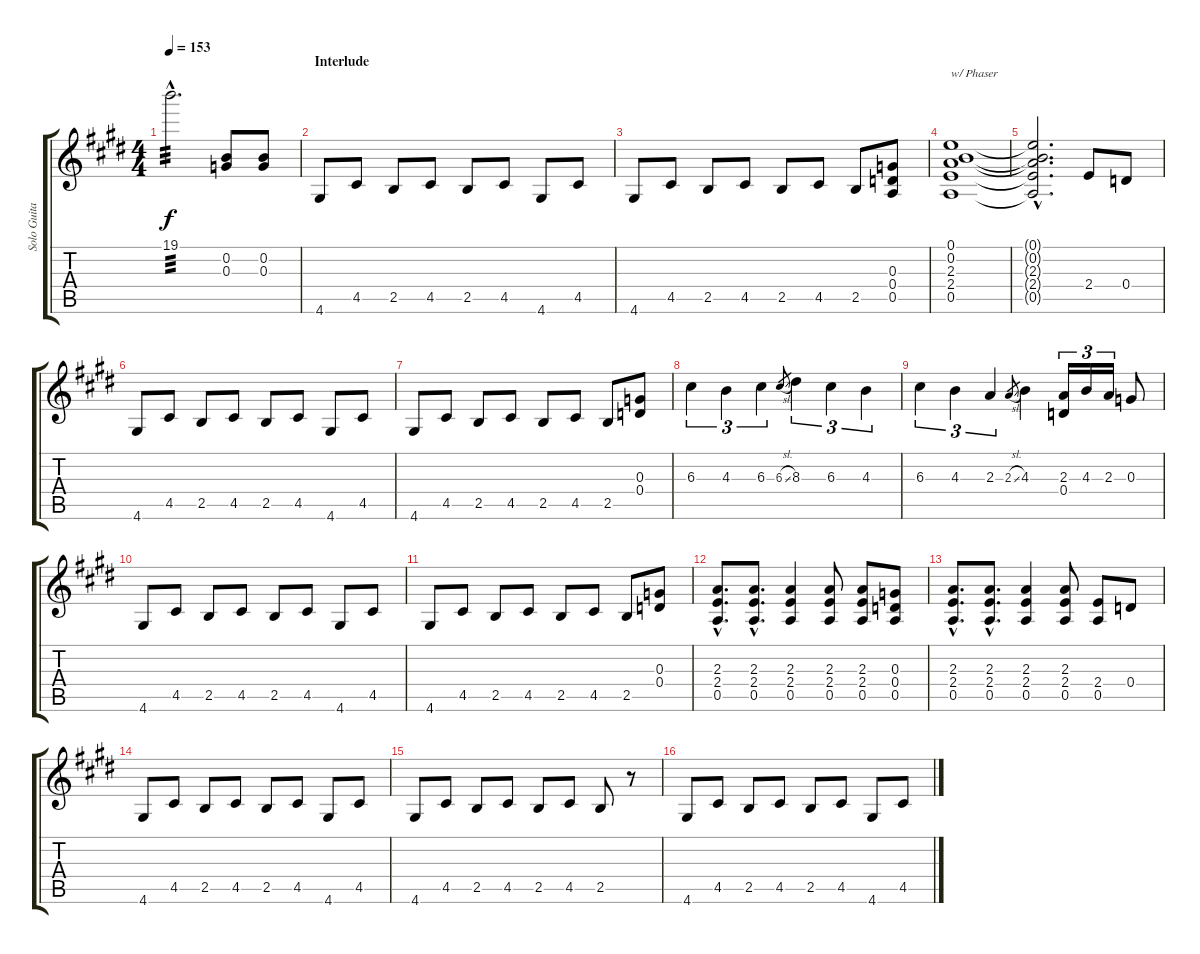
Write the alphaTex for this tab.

\track ("Solo Guitar" "Solo Guita") {instrument electricguitarjazz}
\staff {score tabs}
\tuning (E4 B3 G3 D3 A2 E2) {hide}
\ts (4 4)
\tempo 153
\clef g2
\ks e
19.1{hac}.2{d tp 3 dy f} (0.2 0.3).8 (0.2 0.3).8 |
\section ("" "Interlude")
4.6.8 4.5.8 2.5.8 4.5.8 2.5.8 4.5.8 4.6.8 4.5.8 |
4.6.8 4.5.8 2.5.8 4.5.8 2.5.8 4.5.8 2.5.8 (0.3 0.4 0.5).8 |
(0.1 0.2 2.3 2.4 0.5).1{txt "w/ Phaser"} |
(0.1{hac t} 0.2{hac t} 2.3{hac t} 2.4{hac t} 0.5{hac t}).2{d} 2.4.8 0.4.8 |
4.6.8 4.5.8 2.5.8 4.5.8 2.5.8 4.5.8 4.6.8 4.5.8 |
4.6.8 4.5.8 2.5.8 4.5.8 2.5.8 4.5.8 2.5.8 (0.3 0.4).8 |
6.3.4{tu (3 2)} 4.3.4{tu (3 2)} 6.3.4{tu (3 2)} 6.3{sl}.8{gr} 8.3.4{tu (3 2)} 6.3.4{tu (3 2)} 4.3.4{tu (3 2)} |
6.3.4{tu (3 2)} 4.3.4{tu (3 2)} 2.3.4{tu (3 2)} 2.3{sl}.8{gr} 4.3.4 (2.3 0.4).16{tu (3 2)} 4.3.16{tu (3 2)} 2.3.16{tu (3 2)} 0.3.8 |
4.6.8 4.5.8 2.5.8 4.5.8 2.5.8 4.5.8 4.6.8 4.5.8 |
4.6.8 4.5.8 2.5.8 4.5.8 2.5.8 4.5.8 2.5.8 (0.3 0.4).8 |
(2.3{hac} 2.4{hac} 0.5{hac}).8{d} (2.3{hac} 2.4{hac} 0.5{hac}).8{d} (2.3 2.4 0.5).4 (2.3 2.4 0.5).8 (2.3 2.4 0.5).8 (0.3 0.4 0.5).8 |
(2.3{hac} 2.4{hac} 0.5{hac}).8{d} (2.3{hac} 2.4{hac} 0.5{hac}).8{d} (2.3 2.4 0.5).4 (2.3 2.4 0.5).8 (2.4 0.5).8 0.4.8 |
4.6.8 4.5.8 2.5.8 4.5.8 2.5.8 4.5.8 4.6.8 4.5.8 |
4.6.8 4.5.8 2.5.8 4.5.8 2.5.8 4.5.8 2.5.8 r.8 |
4.6.8 4.5.8 2.5.8 4.5.8 2.5.8 4.5.8 4.6.8 4.5.8
